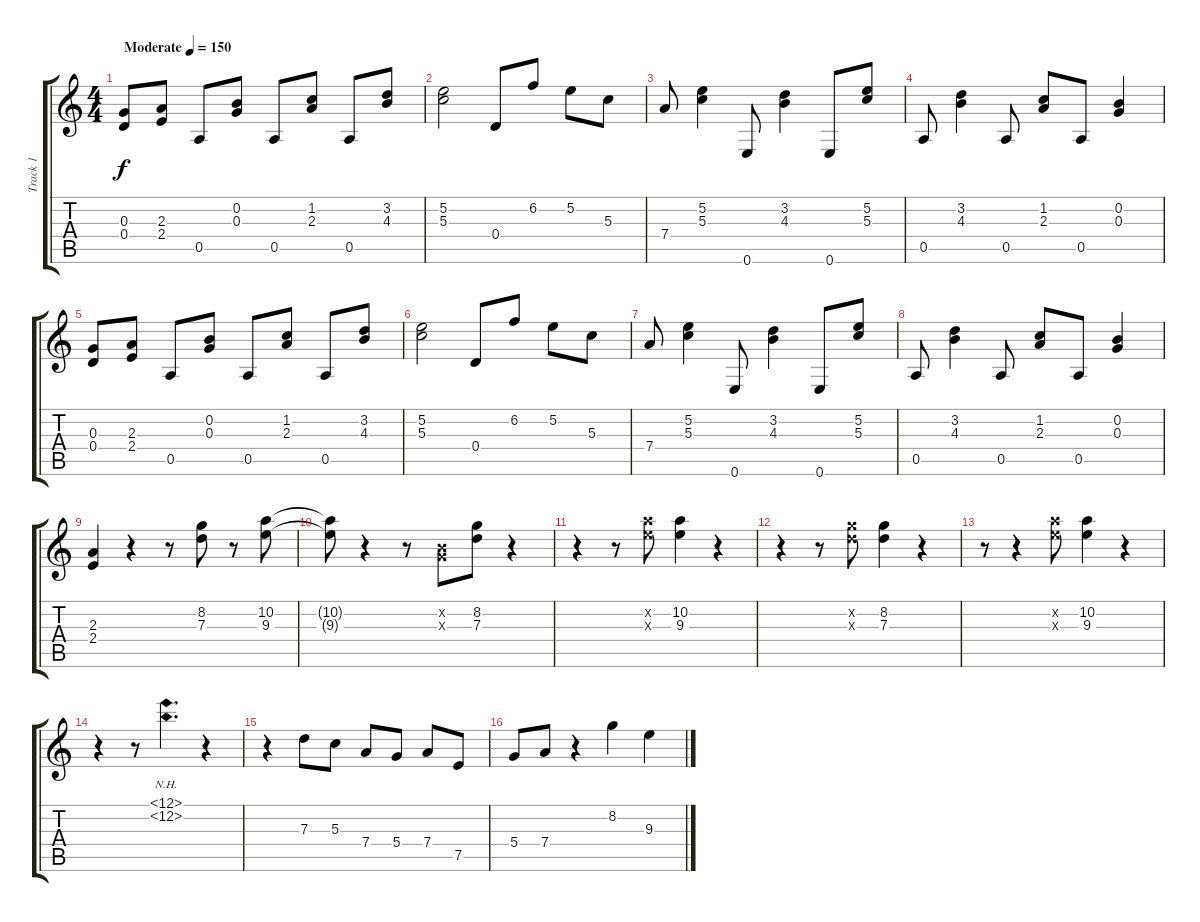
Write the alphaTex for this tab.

\track ("Track 1" "Track 1") {instrument acousticguitarsteel}
\staff {score tabs}
\tuning (E4 B3 G3 D3 A2 E2) {hide}
\ts (4 4)
\tempo (150 "Moderate")
\clef g2
\ks c
(0.3 0.4).8{dy f instrument acousticguitarsteel} (2.3 2.4).8 0.5.8 (0.2 0.3).8 0.5.8 (1.2 2.3).8 0.5.8 (3.2 4.3).8 |
(5.2 5.3).2 0.4.8 6.2.8 5.2.8 5.3.8 |
7.4.8 (5.2 5.3).4 0.6.8 (3.2 4.3).4 0.6.8 (5.2 5.3).8 |
0.5.8 (3.2 4.3).4 0.5.8 (1.2 2.3).8 0.5.8 (0.2 0.3).4 |
(0.3 0.4).8 (2.3 2.4).8 0.5.8 (0.2 0.3).8 0.5.8 (1.2 2.3).8 0.5.8 (3.2 4.3).8 |
(5.2 5.3).2 0.4.8 6.2.8 5.2.8 5.3.8 |
7.4.8 (5.2 5.3).4 0.6.8 (3.2 4.3).4 0.6.8 (5.2 5.3).8 |
0.5.8 (3.2 4.3).4 0.5.8 (1.2 2.3).8 0.5.8 (0.2 0.3).4 |
(2.3 2.4).4 r.4 r.8 (8.2 7.3).8 r.8 (10.2 9.3).8 |
(10.2{t} 9.3{t}).8 r.4 r.8 (0.2{x} 0.3{x}).8 (8.2 7.3).8 r.4 |
r.4 r.8 (10.2{x} 9.3{x}).8 (10.2 9.3).4 r.4 |
r.4 r.8 (8.2{x} 7.3{x}).8 (8.2 7.3).4 r.4 |
r.8 r.4 (10.2{x} 9.3{x}).8 (10.2 9.3).4 r.4 |
r.4 r.8 (12.1{nh} 12.2{nh}).4{d} r.4 |
r.4 7.3.8 5.3.8 7.4.8 5.4.8 7.4.8 7.5.8 |
5.4.8 7.4.8 r.4 8.2.4 9.3.4
